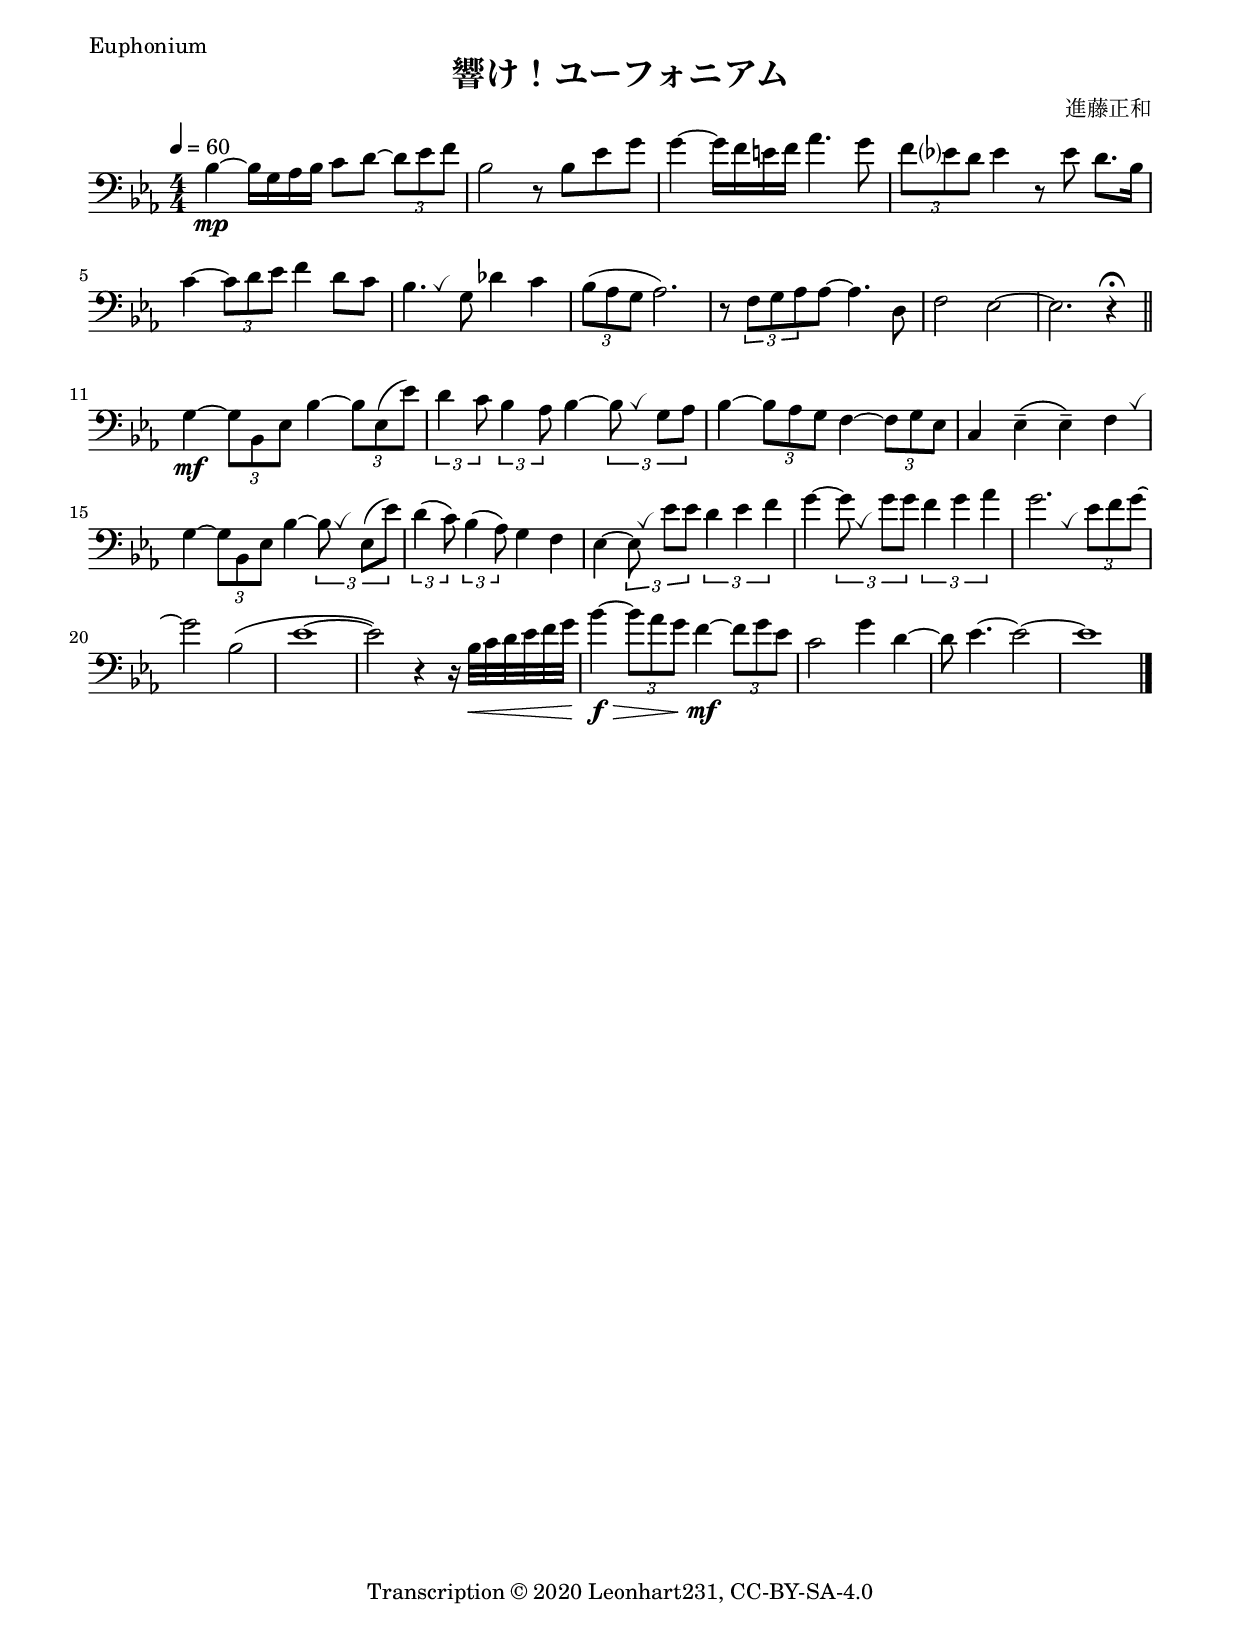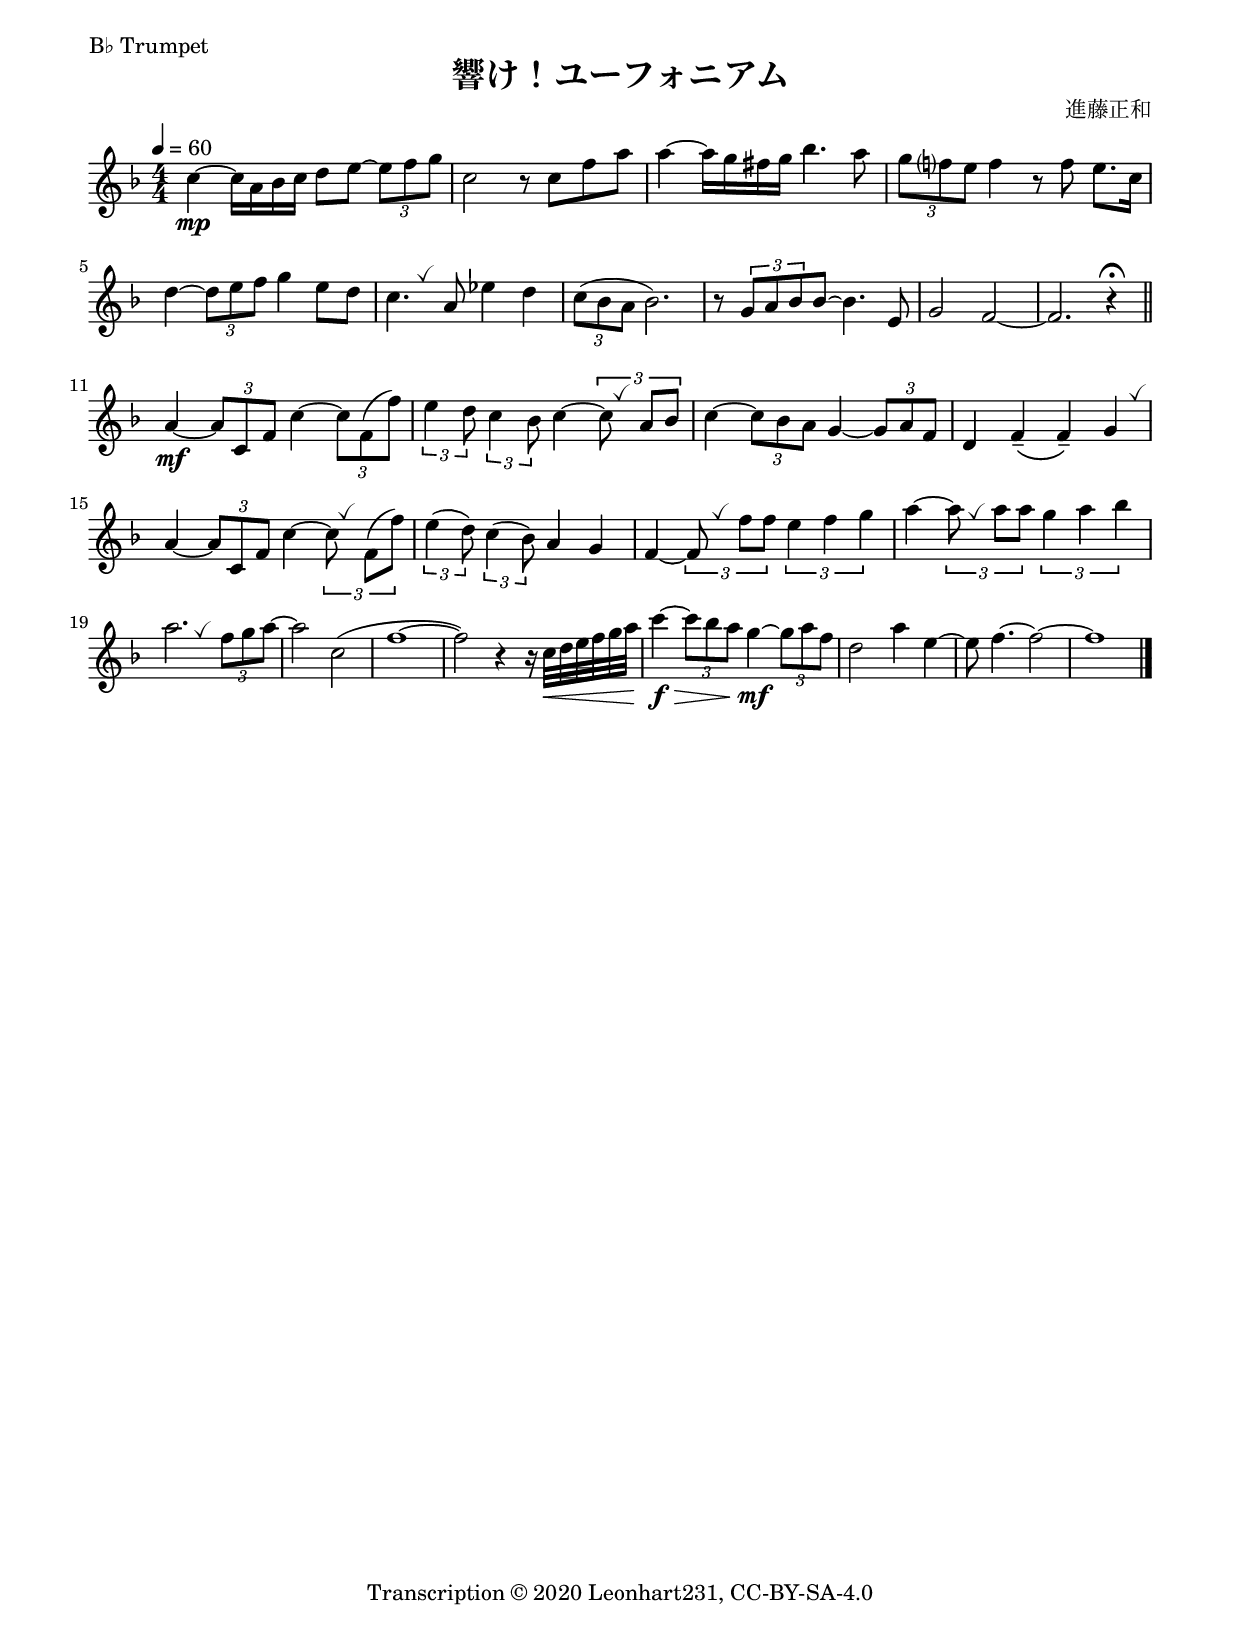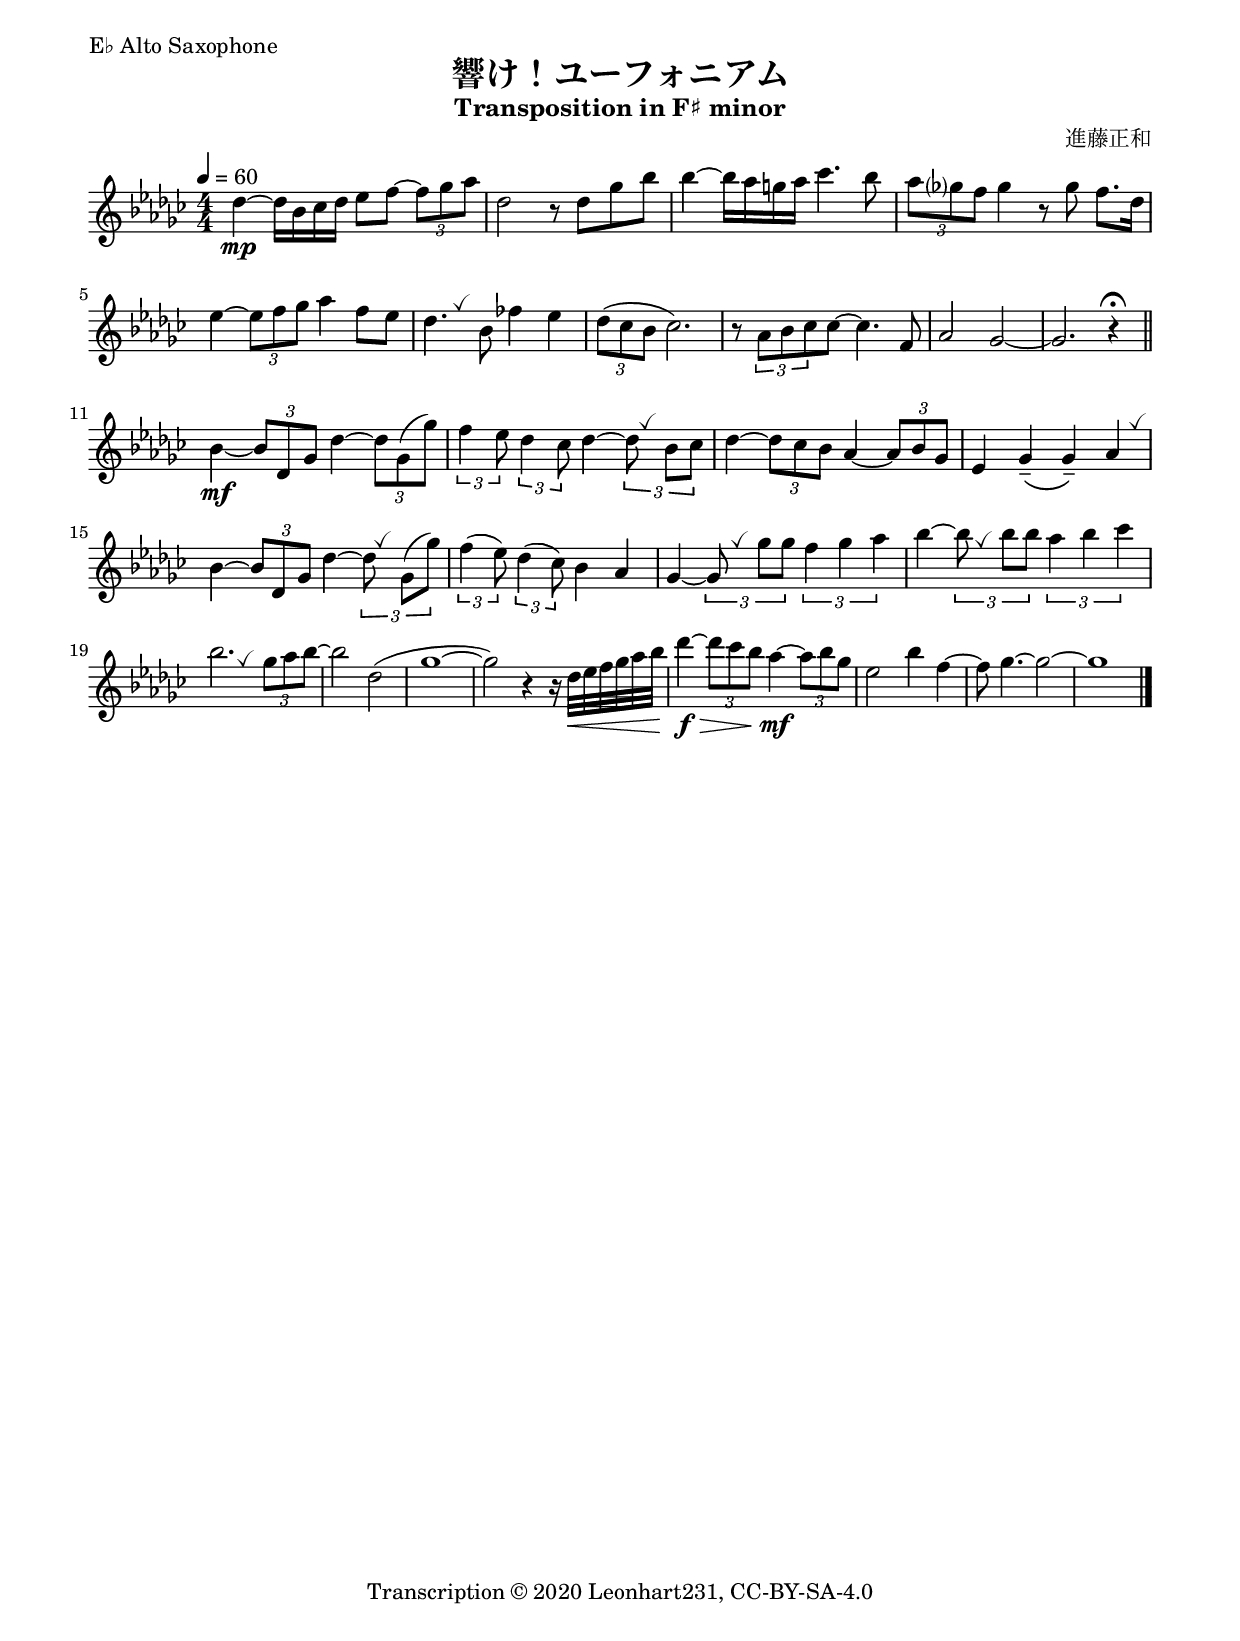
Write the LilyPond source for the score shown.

\version "2.22.0"
\language "english"

\header {
  title = "響け！ユーフォニアム"
  instrument = "Euphonium"
  composer = "進藤正和"
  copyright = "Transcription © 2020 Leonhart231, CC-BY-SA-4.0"
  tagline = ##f
}

#(set-global-staff-size (/ 6.7 (/ 2540 7227)))

global = {
  \numericTimeSignature
  \compressEmptyMeasures
  \accidentalStyle modern-cautionary
  \key c \minor
  \time 4/4
  \tempo 4=60
  \override BreathingSign.text = \markup {
    \musicglyph #"scripts.tickmark"
  }
}

euphonium = \relative c {
  \global
  bf'4\mp~bf16 g af bf c8 d8~ \tuplet 3/2 { d8 ef f } |
  bf,2 r8 bf ef g |
  g4~g16 f e f af4. g8 |
  \tuplet 3/2 { f8 ef d } ef4 r8 ef d8. bf16 |
  c4~ \tuplet 3/2 { c8 d ef } f4 d8 c |
  bf4. \breathe g8 df'4 c |
  \tuplet 3/2 { bf8( af g } af2.) |
  r8 \tuplet 3/2 { f8 g af } af8~af4. d,8 |
  f2 ef~ |
  ef2. r4 \fermata | \bar "||"
  g4\mf~ \tuplet 3/2 { g8 bf, ef } bf'4~ \tuplet 3/2 { bf8 ef,( ef') } |
  \tuplet 3/2 { d4 c8 } \tuplet 3/2 { bf4 af8 } bf4~ \tuplet 3/2 { bf8 \breathe g af } |
  bf4~ \tuplet 3/2 { bf8 af g } f4~ \tuplet 3/2 { f8 g ef } |
  c4 ef--\( ef--\) f \breathe |
  g4~ \tuplet 3/2 { g8 bf, ef } bf'4~ \tuplet 3/2 { bf8 \breathe ef,( ef') } |
  \tuplet 3/2 { d4( c8) } \tuplet 3/2 { bf4( af8) } g4 f |
  ef4~ \tuplet 3/2 { ef8 \breathe ef' ef } \tuplet 3/2 { d4 ef f } |
  g4~ \tuplet 3/2 { g8 \breathe g g } \tuplet 3/2 { f4 g af } |
  g2. \breathe \tuplet 3/2 { ef8 f g~ } |
  g2  bf,2( |
  ef1~ |
  ef2) r4 r16 bf32\< c d ef f g |
  bf4\f\>~ \tuplet 3/2 { bf8 af g } f4~\mf \tuplet 3/2 { f8 g ef } |
  c2 g'4 d~ |
  d8 ef4.~ef2~ |
  ef1 | \bar "|."
}

\book {
  \paper {
    #(set-paper-size "a4")
    bookTitleMarkup = \markup {
      \column {
        \fill-line { \fromproperty #'header:instrument \null }
        \fill-line { \fontsize #4 \bold \fromproperty #'header:title }
        \fill-line { \null \fromproperty #'header:composer }
      }
    }
    indent = 0\in
    top-margin = 15\mm
    bottom-margin = 15\mm
    left-margin = 15\mm
    right-margin = 15\mm
  }
  \score {
    \new Staff \with {
      midiInstrument = "trombone"
    } { \clef bass \euphonium }
    \layout { }
    \midi { }
  }
}

\book {
  \bookOutputName "響け！ユーフォニアム [B♭ Trumpet]"
  \paper {
    #(set-paper-size "a4")
    bookTitleMarkup = \markup {
      \column {
        \fill-line { "B♭ Trumpet" \null }
        \fill-line { \fontsize #4 \bold \fromproperty #'header:title }
        \fill-line { \fontsize #1 \bold "" }
        \fill-line { \null \fromproperty #'header:composer }
      }
    }
    indent = 0\in
    top-margin = 15\mm
    bottom-margin = 15\mm
    left-margin = 15\mm
    right-margin = 15\mm
  }
  \score {
    \new Staff \transpose bf c'' { \euphonium }
    \layout { }
  }
}

\book {
  \bookOutputName "響け！ユーフォニアム [E♭ Alto Saxophone]"
  \paper {
    #(set-paper-size "a4")
    bookTitleMarkup = \markup {
      \column {
        \fill-line { "E♭ Alto Saxophone" \null }
        \fill-line { \fontsize #4 \bold \fromproperty #'header:title }
        \fill-line { \fontsize #1 \bold "Transposition in F♯ minor" }
        \fill-line { \null \fromproperty #'header:composer }
      }
    }
    indent = 0\in
    top-margin = 15\mm
    bottom-margin = 15\mm
    left-margin = 15\mm
    right-margin = 15\mm
  }
  \score {
    \new Staff \transpose fs c { \transpose ef c'' { \euphonium } }
    \layout { }
  }
}
